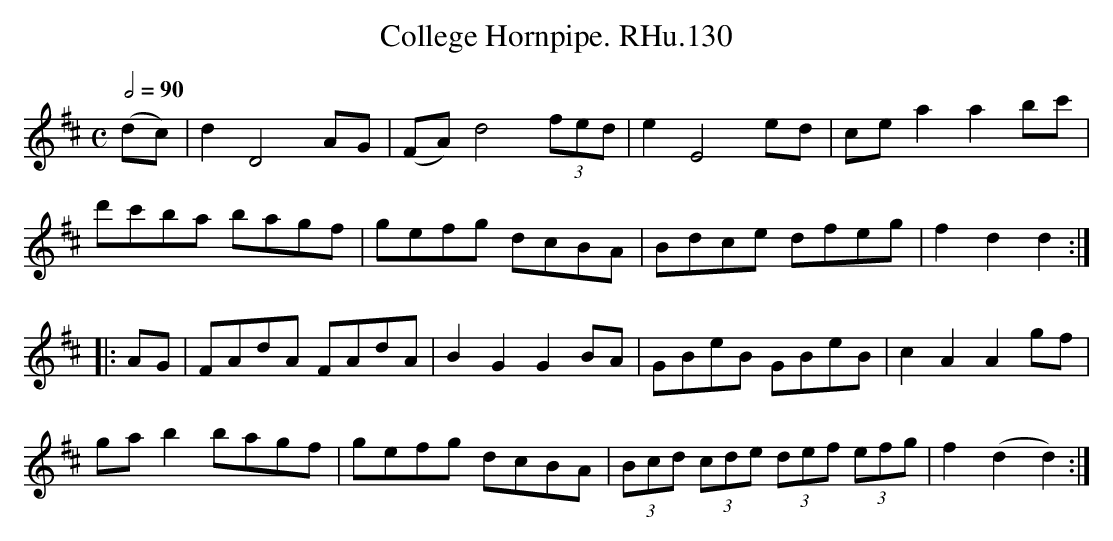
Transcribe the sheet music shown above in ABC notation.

X:1
T:College Hornpipe. RHu.130
M:C
L:1/8
Q:1/2=90
K:D major
(dc)|d2D4AG|(FA)d4(3fed|e2E4ed|cea2a2bc'|
d'c'ba bagf|gefg dcBA|Bdce dfeg|f2d2d2:|
|:AG|FAdA FAdA|B2G2G2 BA|GBeB GBeB|c2A2A2gf|
ga b2bagf|gefg dcBA|(3Bcd (3cde (3def (3efg|f2(d2d2):|
